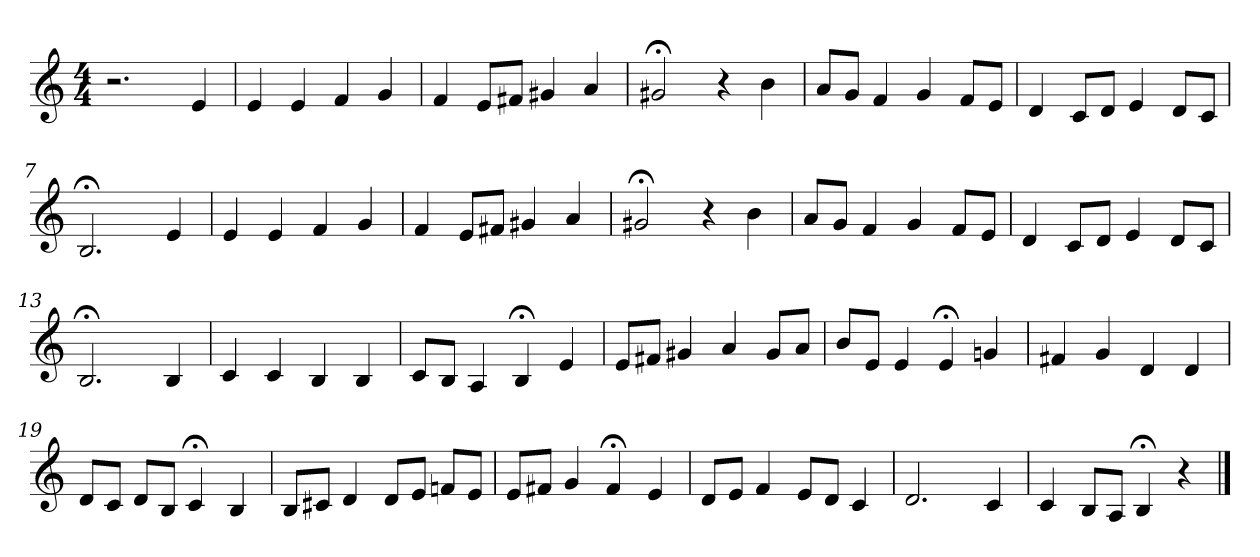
**kern
*part1
*staff1
*clefG2
*k[]
*C:
*M4/4
=1
2.r
4e
=2
4e
4e
4f
4g
=3
4f
8e/L
8f#X/J
4g#X
4a
=4
2g#X;<
4r
4b
=5
8a/L
8g/J
4f
4g
8f/L
8e/J
=6
4d
8c/L
8d/J
4e
8d/L
8c/J
=7
2.B;<
4e
=8
4e
4e
4f
4g
=9
4f
8e/L
8f#X/J
4g#X
4a
=10
2g#X;<
4r
4b
=11
8a/L
8g/J
4f
4g
8f/L
8e/J
=12
4d
8c/L
8d/J
4e
8d/L
8c/J
=13
2.B;<
4B
=14
4c
4c
4B
4B
=15
8c/L
8B/J
4A
4B;<
4e
=16
8e/L
8f#X/J
4g#X
4a
8g#/L
8a/J
=17
8b/L
8e/J
4e
4e;<
4gn
=18
4f#X
4g
4d
4d
=19
8d/L
8c/J
8d/L
8B/J
4c;<
4B
=20
8B/L
8c#X/J
4d
8d/L
8e/J
8fn/L
8e/J
=21
8e/L
8f#X/J
4g
4f#;<
4e
=22
8d/L
8e/J
4f
8e/L
8d/J
4c
=23
2.d
4c
=24
4c
8B/L
8A/J
4B;<
4r
==
*-
